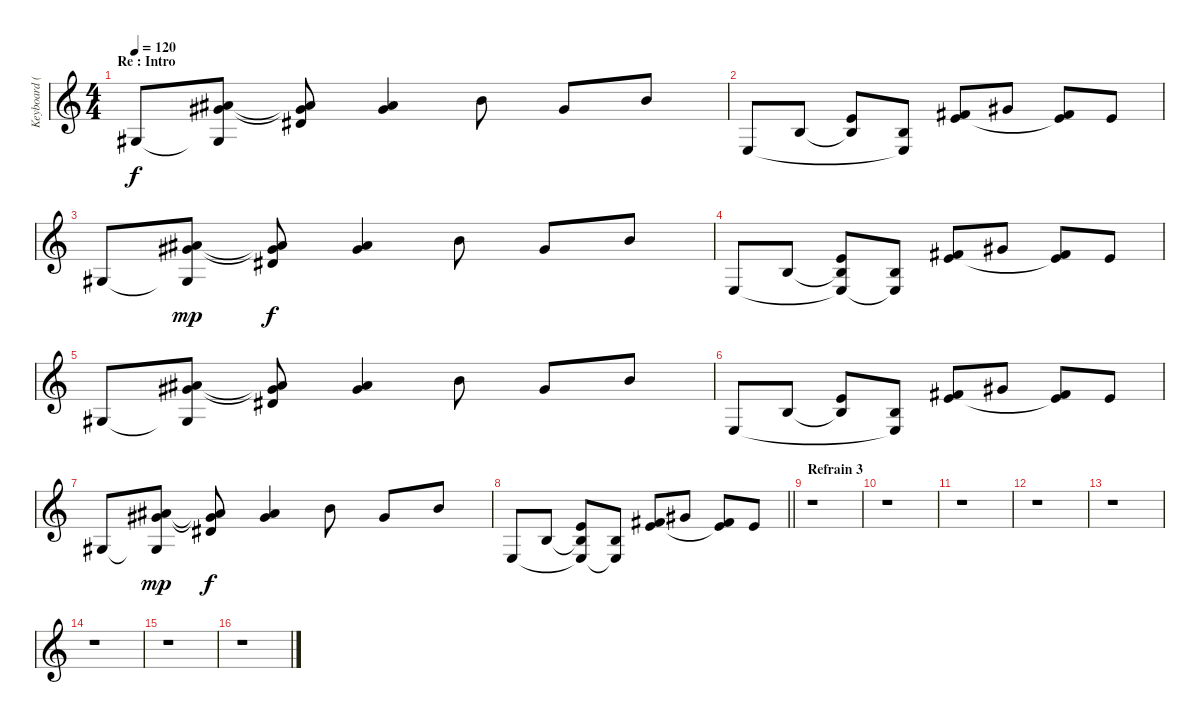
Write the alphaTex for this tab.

\track ("Keyboard (Andy C)" "Keyboard (") {instrument brightacousticpiano}
\staff {score}
\tuning (Eb4 Bb3 Gb3 Db3 Ab2 Eb2) {hide}
\ts (4 4)
\section ("" "Re : Intro")
\tempo 120
\clef g2
\ks c
12.5.8{dy f} (16.3 19.4 12.5{t}).8 (16.3{t} 19.4{t} 19.5).8 (16.3 19.4).4 17.3.8 14.3.8 17.3.8 |
13.6.8 10.4.8 (10.3 10.4{t}).8 (10.4 13.6{t}).8 (8.2 10.3).8 10.2.8 (8.2 10.3{t}).8 10.3.8 |
12.5.8 (16.3 19.4 12.5{t}).8{dy mp} (16.3{t} 19.4{t} 19.5).8{dy f} (16.3 19.4).4 17.3.8 14.3.8 17.3.8 |
13.6.8 10.4.8 (10.3 10.4{t} 13.6{t}).8 (10.4 13.6{t}).8 (8.2 10.3).8 10.2.8 (8.2 10.3{t}).8 10.3.8 |
12.5.8 (16.3 19.4 12.5{t}).8 (16.3{t} 19.4{t} 19.5).8 (16.3 19.4).4 17.3.8 14.3.8 17.3.8 |
13.6.8 10.4.8 (10.3 10.4{t}).8 (10.4 13.6{t}).8 (8.2 10.3).8 10.2.8 (8.2 10.3{t}).8 10.3.8 |
12.5.8 (16.3 19.4 12.5{t}).8{dy mp} (16.3{t} 19.4{t} 19.5).8{dy f} (16.3 19.4).4 17.3.8 14.3.8 17.3.8 |
\barLineRight lightlight
13.6.8 10.4.8 (10.3 10.4{t} 13.6{t}).8 (10.4 13.6{t}).8 (8.2 10.3).8 10.2.8 (8.2 10.3{t}).8 10.3.8 |
\section ("" "Refrain 3")
r.1 |
r.1 |
r.1 |
r.1 |
r.1 |
r.1 |
r.1 |
r.1
